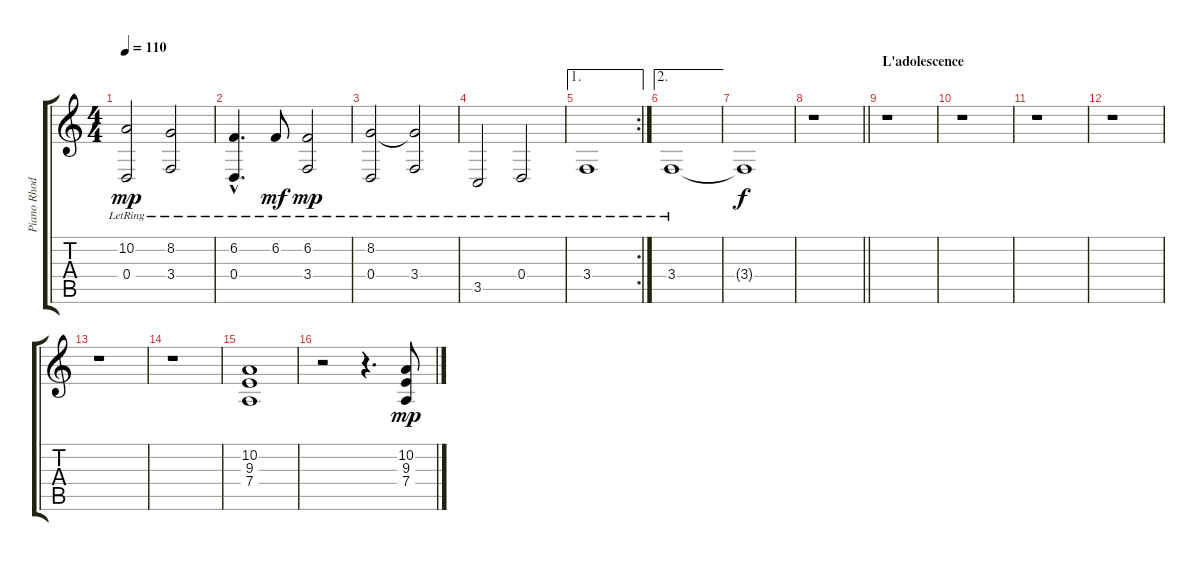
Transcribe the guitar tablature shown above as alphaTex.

\track ("Piano Rhodes" "Piano Rhod") {instrument electricpiano1}
\staff {score tabs}
\tuning (E4 B3 G3 D3 A2 E2) {hide}
\ts (4 4)
\tempo 110
\clef g2
\ks c
(10.2{lr} 0.4{lr}).2{dy mp} (8.2{lr} 3.4{lr}).2 |
(6.2{hac lr} 0.4{hac lr}).4{d} 6.2{lr}.8{dy mf} (6.2{lr} 3.4{lr}).2{dy mp} |
(8.2 0.4{lr}).2 (8.2{t} 3.4{lr}).2 |
3.5{lr}.2 0.4{lr}.2 |
\ae 1
\rc 2
3.4{lr}.1 |
\ae 2
3.4{lr}.1 |
3.4{t}.1{dy f volume 0} |
\barLineRight lightlight
r.1 |
\section ("" "L'adolescence")
r.1 |
r.1 |
r.1 |
r.1 |
r.1 |
r.1 |
(10.2 9.3 7.4).1{volume 8} |
r.2 r.4{d} (10.2 9.3 7.4).8{dy mp}
